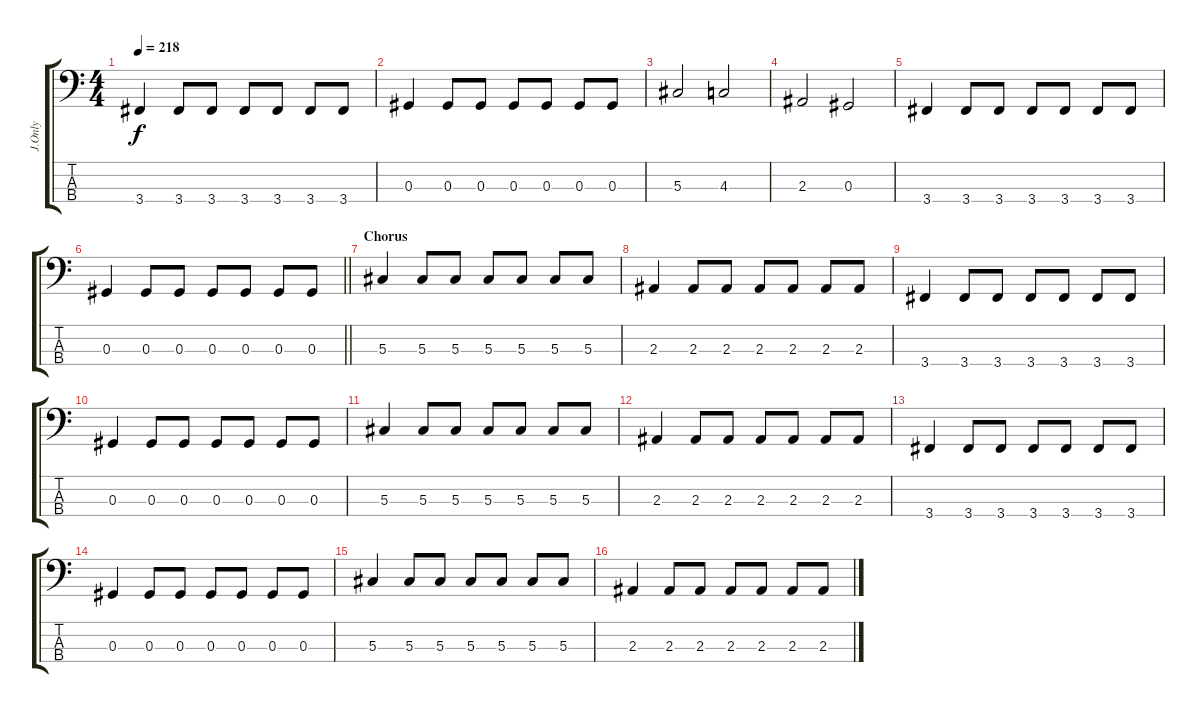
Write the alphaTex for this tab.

\track ("J.Only" "J.Only") {instrument acousticguitarnylon}
\staff {score tabs}
\tuning (Gb2 Db2 Ab1 Eb1) {hide}
\ts (4 4)
\tempo 218
\clef f4
\ks c
3.4.4{dy f} 3.4.8 3.4.8 3.4.8 3.4.8 3.4.8 3.4.8 |
0.3.4 0.3.8 0.3.8 0.3.8 0.3.8 0.3.8 0.3.8 |
5.3.2 4.3.2 |
2.3.2 0.3.2 |
3.4.4 3.4.8 3.4.8 3.4.8 3.4.8 3.4.8 3.4.8 |
\barLineRight lightlight
0.3.4 0.3.8 0.3.8 0.3.8 0.3.8 0.3.8 0.3.8 |
\section ("" "Chorus")
5.3.4 5.3.8 5.3.8 5.3.8 5.3.8 5.3.8 5.3.8 |
2.3.4 2.3.8 2.3.8 2.3.8 2.3.8 2.3.8 2.3.8 |
3.4.4 3.4.8 3.4.8 3.4.8 3.4.8 3.4.8 3.4.8 |
0.3.4 0.3.8 0.3.8 0.3.8 0.3.8 0.3.8 0.3.8 |
5.3.4 5.3.8 5.3.8 5.3.8 5.3.8 5.3.8 5.3.8 |
2.3.4 2.3.8 2.3.8 2.3.8 2.3.8 2.3.8 2.3.8 |
3.4.4 3.4.8 3.4.8 3.4.8 3.4.8 3.4.8 3.4.8 |
0.3.4 0.3.8 0.3.8 0.3.8 0.3.8 0.3.8 0.3.8 |
5.3.4 5.3.8 5.3.8 5.3.8 5.3.8 5.3.8 5.3.8 |
2.3.4 2.3.8 2.3.8 2.3.8 2.3.8 2.3.8 2.3.8
